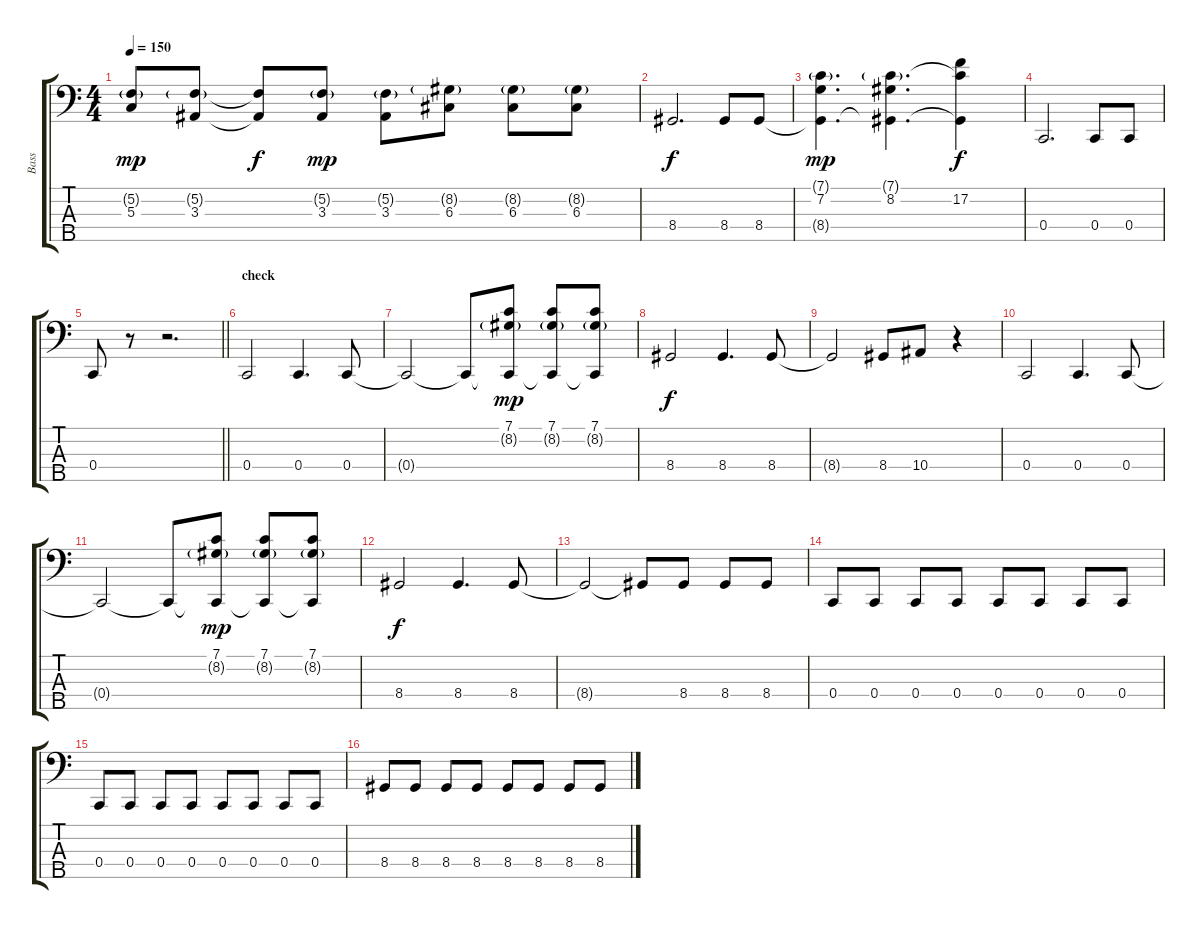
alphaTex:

\track ("Bass" "Bass") {instrument electricbasspick}
\staff {score tabs}
\tuning (F2 C2 G1 C1 G0) {hide}
\ts (4 4)
\tempo 150
\clef f4
\ks c
(5.2{g} 5.3).8{dy mp} (5.2{g} 3.3).8 (5.2{t} 3.3{t}).8{dy f} (5.2{g} 3.3).8{dy mp} (5.2{g} 3.3).8 (8.2{g} 6.3).8 (8.2{g} 6.3).8 (8.2{g} 6.3).8 |
8.4.2{d dy f} 8.4.8 8.4.8 |
(7.1{g} 7.2 8.4{t}).4{d dy mp} (7.1{g} 8.2 8.4{t}).4{d} (7.1{t} 17.2 8.4{t}).4{dy f} |
0.4.2{d} 0.4.8 0.4.8 |
\barLineRight lightlight
0.4.8 r.8 r.2{d} |
\section ("" "check")
0.4.2 0.4.4{d} 0.4.8 |
0.4{t}.2 0.4{t}.8 (7.1 8.2{g} 0.4{t}).8{dy mp} (7.1 8.2{g} 0.4{t}).8 (7.1 8.2{g} 0.4{t}).8 |
8.4.2{dy f} 8.4.4{d} 8.4.8 |
8.4{t}.2 8.4.8 10.4.8 r.4 |
0.4.2 0.4.4{d} 0.4.8 |
0.4{t}.2 0.4{t}.8 (7.1 8.2{g} 0.4{t}).8{dy mp} (7.1 8.2{g} 0.4{t}).8 (7.1 8.2{g} 0.4{t}).8 |
8.4.2{dy f} 8.4.4{d} 8.4.8 |
8.4{t}.2 8.4{t}.8 8.4.8 8.4.8 8.4.8 |
0.4.8 0.4.8 0.4.8 0.4.8 0.4.8 0.4.8 0.4.8 0.4.8 |
0.4.8 0.4.8 0.4.8 0.4.8 0.4.8 0.4.8 0.4.8 0.4.8 |
8.4.8 8.4.8 8.4.8 8.4.8 8.4.8 8.4.8 8.4.8 8.4.8
